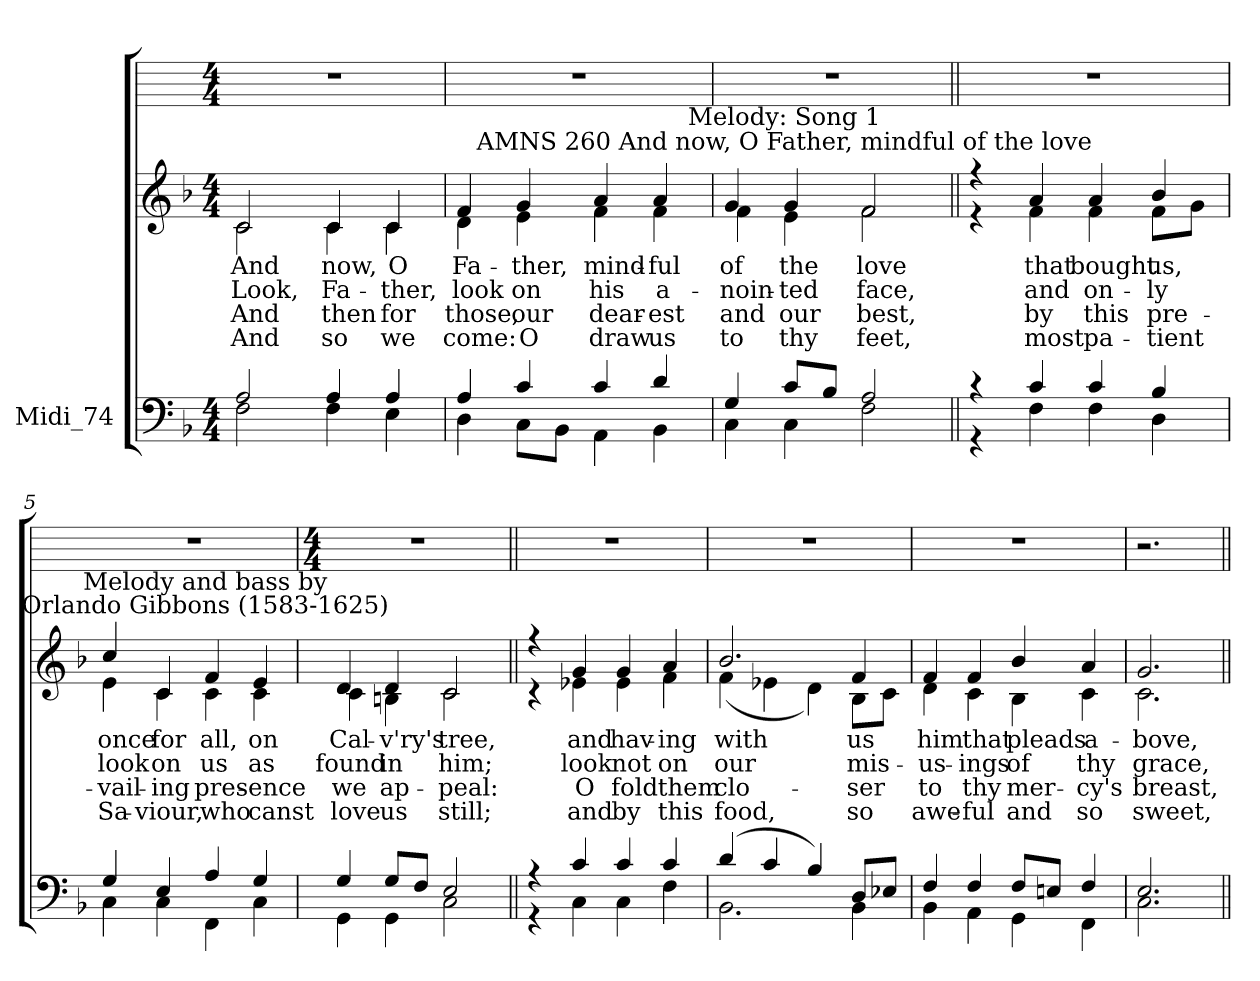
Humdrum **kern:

**kern	**kern	**text	**text	**text	**text	**kern
*part3	*part2	*part2	*part2	*part2	*part2	*part1
*staff3	*staff2	*staff2	*staff2	*staff2	*staff2	*staff1
*I"Midi_74	*	*	*	*	*	*
*clefF4	*clefG2	*	*	*	*	*
*k[b-]	*k[b-]	*	*	*	*	*
*F:	*F:	*	*	*	*	*
*M4/4	*M4/4	*	*	*	*	*M4/4
=1	=1	=1	=1	=1	=1	=1
*^	*	*	*	*	*	*
!	!	!LO:TX:a:cj:t=William Bright\n(1824-1901)	!	!	!	!	!
!	!	!	!LO:LY:b	!LO:LY:b	!LO:LY:b	!LO:LY:b	!
*	*	*^	*	*	*	*	*
2A/	2F\	2c/	2c\	And	Look,	And	And	1r
!	!	!	!	!LO:LY:b	!LO:LY:b	!LO:LY:b	!LO:LY:b	!
4A/	4F\	4c/	4c\	now,	Fa-	-then	so	.
!	!	!	!	!LO:LY:b	!LO:LY:b	!LO:LY:b	!LO:LY:b	!
4A/	4E\	4c/	4c\	O	ther,	for	we	.
=2	=2	=2	=2	=2	=2	=2	=2	=2
!	!	!	!	!LO:LY:b	!LO:LY:b	!LO:LY:b	!LO:LY:b	!
4A/	4D\	4f/	4d\	Fa-	-look	those,	come:	1r
!	!	!	!	!LO:LY:b	!LO:LY:b	!LO:LY:b	!LO:LY:b	!
4c/	8C\L	4g/	4e\	ther,	on	our	O	.
.	8BB-\J	.	.	.	.	.	.	.
!	!	!	!	!LO:LY:b	!LO:LY:b	!LO:LY:b	!LO:LY:b	!
4c/	4AA\	4a/	4f\	mind-	-his	dear-	-draw	.
!	!	!	!	!LO:LY:b	!LO:LY:b	!LO:LY:b	!LO:LY:b	!
4d/	4BB-\	4a/	4f\	ful	a-	-est	us	.
=3	=3	=3	=3	=3	=3	=3	=3	=3
!	!	!	!	!LO:LY:b	!LO:LY:b	!LO:LY:b	!LO:LY:b	!
4G/	4C\	4g/	4f\	of	noin-	-and	to	1r
!	!	!LO:TX:a:cj:t=AMNS 260 And now, O Father, mindful of the love	!	!	!	!	!	!
!	!	!LO:TX:a:cj:t=Melody&colon; Song 1	!	!	!	!	!	!
!	!	!	!	!LO:LY:b	!LO:LY:b	!LO:LY:b	!LO:LY:b	!
8c/L	4C\	4g/	4e\	the	ted	our	thy	.
8B-/J	.	.	.	.	.	.	.	.
!	!	!	!	!LO:LY:b	!LO:LY:b	!LO:LY:b	!LO:LY:b	!
2A/	2F\	2f/	2f\	love	face,	best,	feet,	.
=4||	=4||	=4||	=4||	=4||	=4||	=4||	=4||	=4||
4r	4r	4r	4r	.	.	.	.	1r
!	!	!	!	!LO:LY:b	!LO:LY:b	!LO:LY:b	!LO:LY:b	!
4c/	4F\	4a/	4f\	that	and	by	most	.
!	!	!	!	!LO:LY:b	!LO:LY:b	!LO:LY:b	!LO:LY:b	!
4c/	4F\	4a/	4f\	bought	on-	-this	pa-	.
!	!	!	!	!LO:LY:b	!LO:LY:b	!LO:LY:b	!LO:LY:b	!
4B-/	4D\	4b-/	8f\L	-us,	ly	pre-	-tient	.
.	.	.	8g\J	.	.	.	.	.
=5	=5	=5	=5	=5	=5	=5	=5	=5
!	!	!	!	!LO:LY:b	!LO:LY:b	!LO:LY:b	!LO:LY:b	!
4G/	4C\	4cc/	4e\	once	look	vail-	-Sa-	1r
!	!	!	!	!LO:LY:b	!LO:LY:b	!LO:LY:b	!LO:LY:b	!
4E/	4C\	4c/	4c\	-for	on	ing	viour,	.
!	!	!LO:TX:a:cj:t=Melody and bass by\nOrlando Gibbons (1583-1625)	!	!	!	!	!	!
!	!	!	!	!LO:LY:b	!LO:LY:b	!LO:LY:b	!LO:LY:b	!
4A/	4FF\	4f/	4c\	all,	us	pres-	-who	.
!	!	!	!	!LO:LY:b	!LO:LY:b	!LO:LY:b	!LO:LY:b	!
4G/	4C\	4e/	4c\	on	as	ence	canst	.
!!LO:LB:g=z
=6	=6	=6	=6	=6	=6	=6	=6	=6
*	*	*	*	*	*	*	*	*M4/4
!	!	!	!	!LO:LY:b	!LO:LY:b	!LO:LY:b	!LO:LY:b	!
4G/	4GG\	4d/	4c\	Cal-	-found	we	love	1r
!	!	!	!	!LO:LY:b	!LO:LY:b	!LO:LY:b	!LO:LY:b	!
8G/L	4GG\	4d/	4Bn\	v'ry's	in	ap-	-us	.
8F/J	.	.	.	.	.	.	.	.
!	!	!	!	!LO:LY:b	!LO:LY:b	!LO:LY:b	!LO:LY:b	!
2E/	2C\	2c/	2c\	tree,	him;	peal:	still;	.
=7||	=7||	=7||	=7||	=7||	=7||	=7||	=7||	=7||
4r	4r	4r	4r	.	.	.	.	1r
!	!	!	!	!LO:LY:b	!LO:LY:b	!LO:LY:b	!LO:LY:b	!
4c/	4C\	4g/	4e-X\	and	look	O	and	.
!	!	!	!	!LO:LY:b	!LO:LY:b	!LO:LY:b	!LO:LY:b	!
4c/	4C\	4g/	4e-\	hav-	-not	fold	by	.
!	!	!	!	!LO:LY:b	!LO:LY:b	!LO:LY:b	!LO:LY:b	!
4c/	4F\	4a/	4f\	ing	on	them	this	.
=8	=8	=8	=8	=8	=8	=8	=8	=8
!	!	!	!	!LO:LY:b	!LO:LY:b	!LO:LY:b	!LO:LY:b	!
(>4d/	2.BB-\	2.b-/	(<4f\	with	our	clo-	-food,	1r
4c/	.	.	4e-X\	.	.	.	.	.
4B-/)	.	.	4d\)	.	.	.	.	.
!	!	!	!	!LO:LY:b	!LO:LY:b	!LO:LY:b	!LO:LY:b	!
8D/L	4BB-\	4f/	8B-\L	us	mis-	-ser	so	.
8E-X/J	.	.	8c\J	.	.	.	.	.
=9	=9	=9	=9	=9	=9	=9	=9	=9
!	!	!	!	!LO:LY:b	!LO:LY:b	!LO:LY:b	!LO:LY:b	!
4F/	4BB-\	4f/	4d\	him	us-	-to	awe-	1r
!	!	!	!	!LO:LY:b	!LO:LY:b	!LO:LY:b	!LO:LY:b	!
4F/	4AA\	4f/	4c\	-that	ings	thy	ful	.
!	!	!	!	!LO:LY:b	!LO:LY:b	!LO:LY:b	!LO:LY:b	!
8F/L	4GG\	4b-/	4B-\	pleads	of	mer-	-and	.
8En/J	.	.	.	.	.	.	.	.
!	!	!	!	!LO:LY:b	!LO:LY:b	!LO:LY:b	!LO:LY:b	!
4F/	4FF\	4a/	4c\	a-	-thy	cy's	so	.
=10	=10	=10	=10	=10	=10	=10	=10	=10
!	!	!	!	!LO:LY:b	!LO:LY:b	!LO:LY:b	!LO:LY:b	!
2.E/	2.C\	2.g/	2.c\	bove,	grace,	breast,	sweet,	2.r
*v	*v	*	*	*	*	*	*	*
*	*v	*v	*	*	*	*	*
=||	=||	=||	=||	=||	=||	=||
*-	*-	*-	*-	*-	*-	*-
